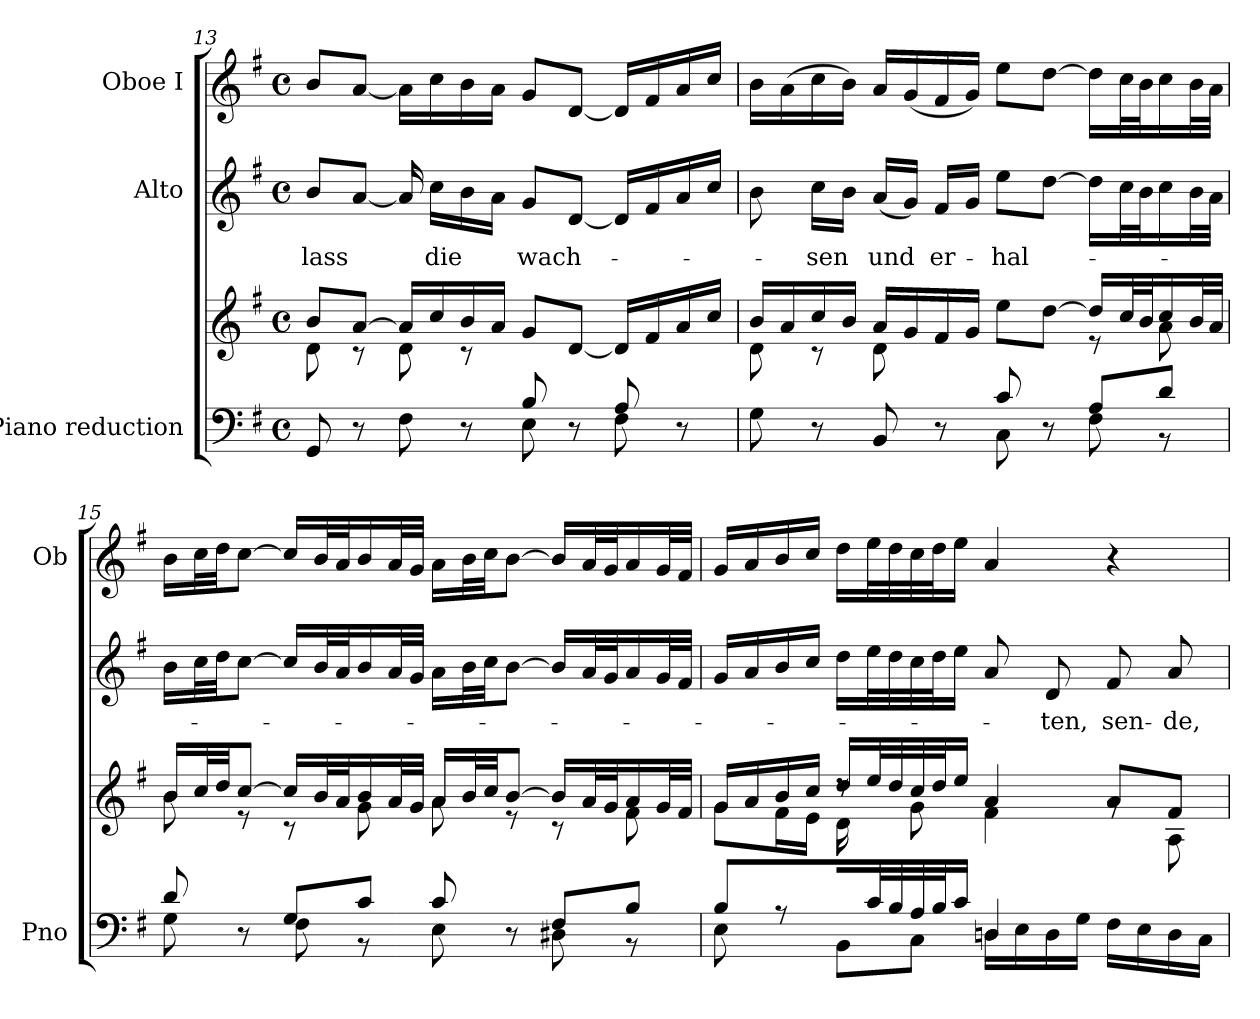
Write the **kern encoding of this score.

**kern	**kern	**kern	**text	**kern
*part3	*part3	*part2	*part2	*part1
*staff4	*staff3	*staff2	*staff2	*staff1
*I"Piano reduction	*	*I"Alto	*	*I"Oboe I
*I'Pno	*	*	*	*I'Ob
*clefF4	*clefG2	*clefG2	*	*clefG2
*k[f#]	*k[f#]	*k[f#]	*	*k[f#]
*M4/4	*M4/4	*M4/4	*	*M4/4
*met(c)	*met(c)	*met(c)	*	*met(c)
=13	=13	=13	=13	=13
*^	*^	*	*	*
!	!	!	!	!	!LO:LY:b	!
2ryy	8GG/	8b/L	8d\	8b/L	lass	8b/L
.	8r	[8a/J	8r	[8a/J	.	[8a/J
.	8F#\	16a/LL]	8d\	16a/]	.	16a\LL]
!	!	!	!	!	!LO:LY:b	!
.	.	16cc/	.	16cc\LL	die	16cc\
.	8r	16b/	8r	16b\	.	16b\
.	.	16a/JJ	.	16a\JJ	.	16a\JJ
!	!	!	!	!	!LO:LY:b	!
8B/	8E\	8g/L	8ryy	8g/L	wach-	8g/L
8ryy	8r	[8d/J	8ryy	[8d/J	.	[8d/J
8A/	8F#\	16d/LL]	8ryy	16d/LL]	.	16d/LL]
.	.	16f#/	.	16f#/	.	16f#/
8ryy	8r	16a/	8ryy	16a/	.	16a/
.	.	16cc/JJ	.	16cc/JJ	.	16cc/JJ
!!LO:LB:g=z
=14	=14	=14	=14	=14	=14	=14
8ryy	8G\	16b/LL	8d\	8b\	.	16b\LL
.	.	16a/	.	.	.	(>16a\
!	!	!	!	!	!LO:LY:b	!
8r	8ryy	16cc/	8r	16cc\LL	-sen	16cc\
.	.	16b/JJ	.	16b\JJ	.	16b\JJ)
!	!	!	!	!	!LO:LY:b	!
8ryy	8BB/	16a/LL	8d\	(<16a/LL	und	16a/LL
.	.	16g/	.	16g/JJ)	.	(<16g/
!	!	!	!	!	!LO:LY:b	!
8r	8ryy	16f#/	8ryy	16f#/LL	er-	16f#/
.	.	16g/JJ	.	16g/JJ	.	16g/JJ)
!	!	!	!	!	!LO:LY:b	!
8c/	8C\	8ee\L	4ryy	8ee\L	-hal-	8ee\L
8r	8ryy	[8dd\J	.	[8dd\J	.	[8dd\J
8A/L	8F#\	16dd/LL]	8r	16dd\LL]	.	16dd\LL]
.	.	32cc/L	.	32cc\L	.	32cc\L
.	.	32b/J	.	32b\J	.	32b\J
8d/J	8r	16cc/	8a\	16cc\	.	16cc\
.	.	32b/L	.	32b\L	.	32b\L
.	.	32a/JJJ	.	32a\JJJ	.	32a\JJJ
=15	=15	=15	=15	=15	=15	=15
8d/	8G\	16b/LL	8b\	16b\LL	.	16b\LL
.	.	32cc/L	.	32cc\L	.	32cc\L
.	.	32dd/JJ	.	32dd\JJ	.	32dd\JJ
8r	8ryy	[8cc/J	8r	[8cc\J	.	[8cc\J
8G/L	8F#\	16cc/LL]	8r	16cc/LL]	.	16cc/LL]
.	.	32b/L	.	32b/L	.	32b/L
.	.	32a/J	.	32a/J	.	32a/J
8c/J	8r	16b/	8g\	16b/	.	16b/
.	.	32a/L	.	32a/L	.	32a/L
.	.	32g/JJJ	.	32g/JJJ	.	32g/JJJ
8c/	8E\	16a/LL	8a\	16a\LL	.	16a\LL
.	.	32b/L	.	32b\L	.	32b\L
.	.	32cc/JJ	.	32cc\JJ	.	32cc\JJ
8r	8ryy	[8b/J	8r	[8b\J	.	[8b\J
8F#/L	8D#X\	16b/LL]	8r	16b/LL]	.	16b/LL]
.	.	32a/L	.	32a/L	.	32a/L
.	.	32g/J	.	32g/J	.	32g/J
8B/J	8r	16a/	8f#\	16a/	.	16a/
.	.	32g/L	.	32g/L	.	32g/L
.	.	32f#/JJJ	.	32f#/JJJ	.	32f#/JJJ
=16	=16	=16	=16	=16	=16	=16
*	*	*	*^	*	*	*
8B/	8E\	16g/LL	8g\L	4ryy	16g/LL	.	16g/LL
.	.	16a/	.	.	16a/	.	16a/
8r	8ryy	16b/	16f#\L	.	16b/	.	16b/
.	.	16cc/JJ	16e\JJ	.	16cc/JJ	.	16cc/JJ
16ryy	8BB\L	16dd/LL	8rdd	16d\LL	16dd\LL	.	16dd\LL
32c/L	.	32ee/L	.	2ryy	32ee\L	.	32ee\L
32B/	.	32dd/	.	.	32dd\	.	32dd\
32A/	8C\J	32cc/	8g\	.	32cc\	.	32cc\
32B/J	.	32dd/J	.	.	32dd\J	.	32dd\J
16c/JJ	.	16ee/JJ	.	.	16ee\JJ	.	16ee\JJ
4D/	16Dn\LL	4a/	4f#\	.	8a/	.	4a/
.	16E\	.	.	.	.	.	.
!	!	!	!	!	!	!LO:LY:b	!
.	16D\	.	.	.	8d/	-ten,	.
.	16G\JJ	.	.	.	.	.	.
!	!	!	!	!	!	!LO:LY:b	!
4ryy	16F#\LL	8a/L	8rg	.	8f#/	sen-	4r
.	16E\	.	.	8.ryy	.	.	.
!	!	!	!	!	!	!LO:LY:b	!
.	16D\	8f#/J	8A\	.	8a/	-de,	.
.	16C\JJ	.	.	.	.	.	.
*v	*v	*	*	*	*	*	*
*	*v	*v	*v	*	*	*
=	=	=	=	=
*-	*-	*-	*-	*-
